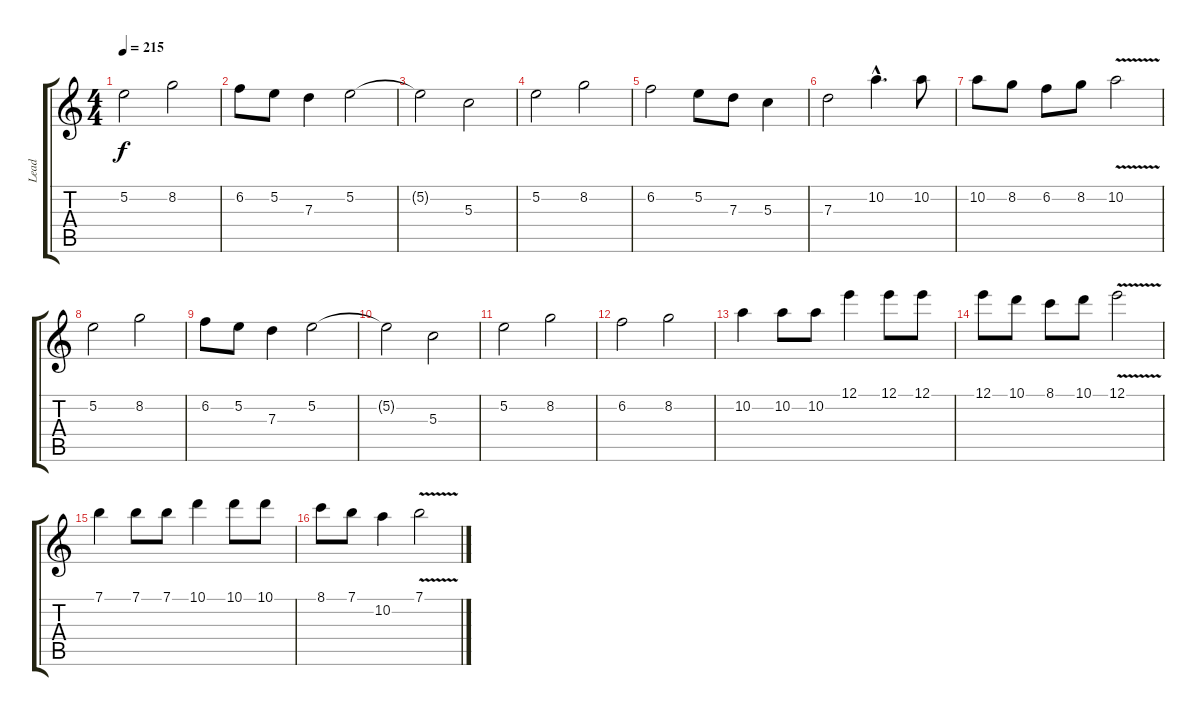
\track ("Lead" "Lead") {instrument distortionguitar}
\staff {score tabs}
\tuning (E4 B3 G3 D3 A2 E2) {hide}
\ts (4 4)
\tempo 215
\clef g2
\ks c
5.2.2{dy f} 8.2.2 |
6.2.8 5.2.8 7.3.4 5.2.2 |
5.2{t}.2 5.3.2 |
5.2.2 8.2.2 |
6.2.2 5.2.8 7.3.8 5.3.4 |
7.3.2 10.2{hac}.4{d} 10.2.8 |
10.2.8 8.2.8 6.2.8 8.2.8 10.2{v}.2 |
5.2.2 8.2.2 |
6.2.8 5.2.8 7.3.4 5.2.2 |
5.2{t}.2 5.3.2 |
5.2.2 8.2.2 |
6.2.2 8.2.2 |
10.2.4 10.2.8 10.2.8 12.1.4 12.1.8 12.1.8 |
12.1.8 10.1.8 8.1.8 10.1.8 12.1{v}.2 |
7.1.4 7.1.8 7.1.8 10.1.4 10.1.8 10.1.8 |
8.1.8 7.1.8 10.2.4 7.1{v}.2
